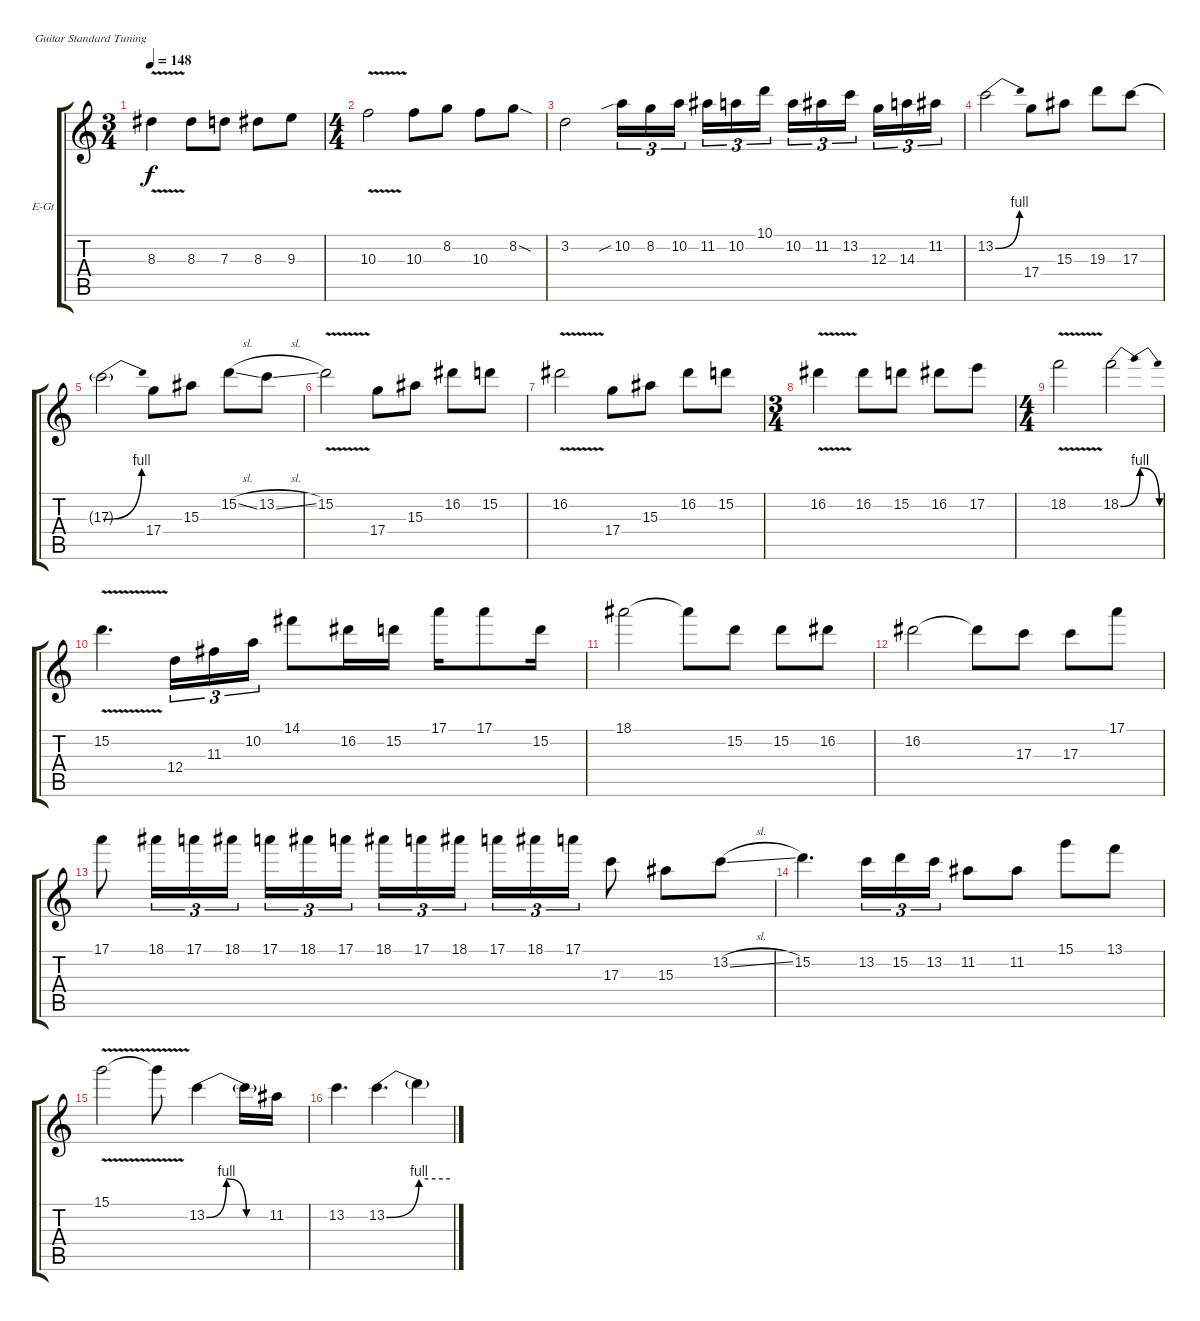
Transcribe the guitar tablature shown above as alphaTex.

\bracketExtendMode groupsimilarinstruments
\firstSystemTrackNameOrientation horizontal
\otherSystemsTrackNameOrientation horizontal
\track ("Lead Guitar" "E-Gt") {instrument distortionguitar}
\staff {score tabs}
\tuning (E4 B3 G3 D3 A2 E2)
\ts (3 4)
\beaming (8 2 2 2)
\tempo 148
\clef g2
\ks c
8.3{v}.4{dy f} 8.3.8 7.3.8 8.3.8 9.3.8 |
\ts (4 4)
\beaming (8 2 2 2 2)
10.3{v}.2 10.3.8 8.2.8 10.3.8 8.2{sod}.8 |
3.2.2 10.2{sib}.16{tu (3 2)} 8.2.16{tu (3 2)} 10.2.16{tu (3 2)} 11.2.16{tu (3 2)} 10.2.16{tu (3 2)} 10.1.16{tu (3 2)} 10.2.16{tu (3 2)} 11.2.16{tu (3 2)} 13.2.16{tu (3 2)} 12.3.16{tu (3 2)} 14.3.16{tu (3 2)} 11.2.16{tu (3 2)} |
13.2{be (bend 0 0 60 4)}.2 17.4.8 15.3.8 19.3.8 17.3{be (hold 0 0 60 0)}.8 |
17.3{be (bend 0 0 60 4) t}.2 17.4.8 15.3.8 15.2{sl}.8 13.2{sl}.8 |
15.2{v}.2 17.4.8 15.3.8 16.2.8 15.2.8 |
16.2{v}.2 17.4.8 15.3.8 16.2.8 15.2.8 |
\ts (3 4)
\beaming (8 2 2 2)
16.2{v}.4 16.2.8 15.2.8 16.2.8 17.2.8 |
\ts (4 4)
\beaming (8 2 2 2 2)
18.2{v}.2 18.2{be (bendrelease 0 0 30 4 30 4 60 0)}.2 |
15.2{v}.4{d} 12.4.16{tu (3 2)} 11.3.16{tu (3 2)} 10.2.16{tu (3 2)} 14.1.8 16.2.16 15.2.16 17.1.16 17.1.8 15.2.16 |
18.1.2 18.1{t}.8 15.2.8 15.2.8 16.2.8 |
16.2.2 16.2{t}.8 17.3.8 17.3.8 17.1.8 |
17.1.8 18.1.16{tu (3 2)} 17.1.16{tu (3 2)} 18.1.16{tu (3 2)} 17.1.16{tu (3 2)} 18.1.16{tu (3 2)} 17.1.16{tu (3 2)} 18.1.16{tu (3 2)} 17.1.16{tu (3 2)} 18.1.16{tu (3 2)} 17.1.16{tu (3 2)} 18.1.16{tu (3 2)} 17.1.16{tu (3 2)} 17.3.8 15.3.8 13.2{sl}.8 |
15.2.4{d} 13.2.16{tu (3 2)} 15.2.16{tu (3 2)} 13.2.16{tu (3 2)} 11.2.8 11.2.8 15.1.8 13.1.8 |
15.1{v}.2 15.1{v t}.8 13.2{be (bendrelease 0 0 30 4 30 4 60 0)}.4 13.2{be (hold 0 0 60 0) t}.16 11.2.16 |
13.2.4{d} 13.2{be (bend 0 0 60 4)}.4{d} 13.2{be (hold 0 4 60 4) t}.4
